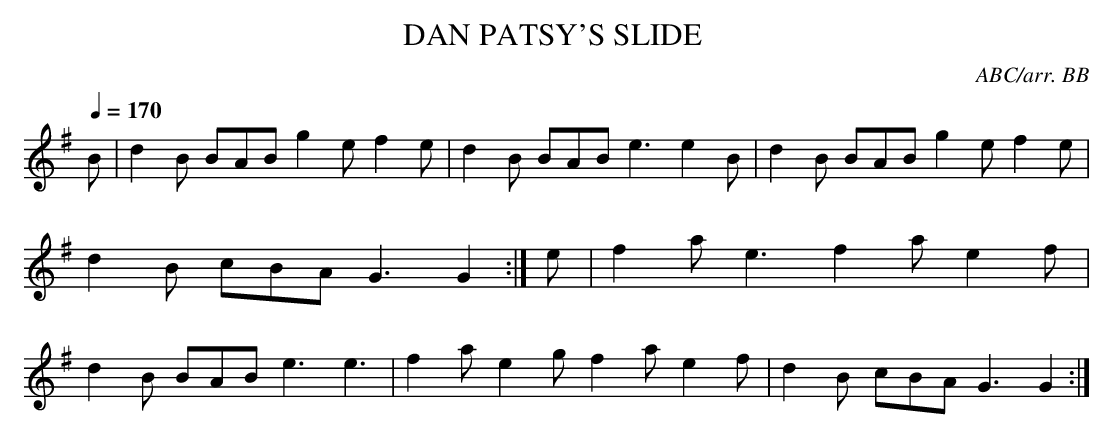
X:1
T:DAN PATSY'S SLIDE \
C:ABC/arr. BB\
Q:1/4=170\
M:12/8\
L:1/8\
K:G\
B|d2B BAB g2e f2e|d2B BAB e3 e2B|\
d2B BAB g2e f2e|d2B cBA G3 G2 :|\
e|f2 a e3 f2 a e2 f|d2 B BAB e3 e3|\
f2 a e2 g f2 a e2 f|d2 B cBA G3 G2 :|\
\
\
